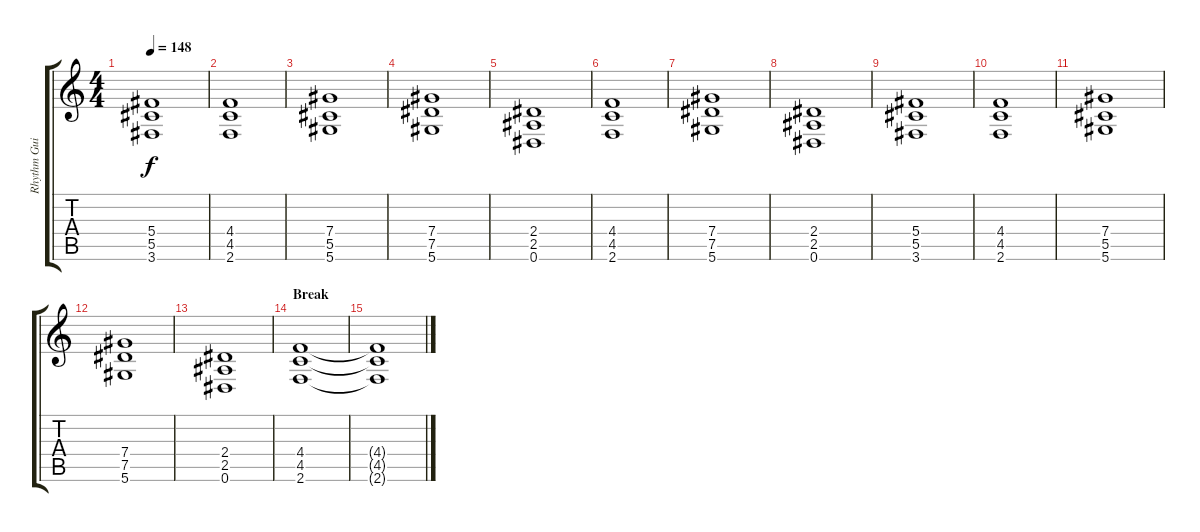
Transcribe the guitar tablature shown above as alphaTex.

\track ("Rhythm Guitar" "Rhythm Gui") {instrument distortionguitar}
\staff {score tabs}
\tuning (Eb4 Bb3 Gb3 Db3 Ab2 Eb2) {hide}
\ts (4 4)
\tempo 148
\clef g2
\ks c
(5.4 5.5 3.6).1{dy f} |
(4.4 4.5 2.6).1 |
(7.4 5.5 5.6).1 |
(7.4 7.5 5.6).1 |
(2.4 2.5 0.6).1 |
(4.4 4.5 2.6).1 |
(7.4 7.5 5.6).1 |
(2.4 2.5 0.6).1 |
(5.4 5.5 3.6).1 |
(4.4 4.5 2.6).1 |
(7.4 5.5 5.6).1 |
(7.4 7.5 5.6).1 |
(2.4 2.5 0.6).1 |
\section ("" "Break")
(4.4 4.5 2.6).1{volume 7} |
(4.4{t} 4.5{t} 2.6{t}).1
